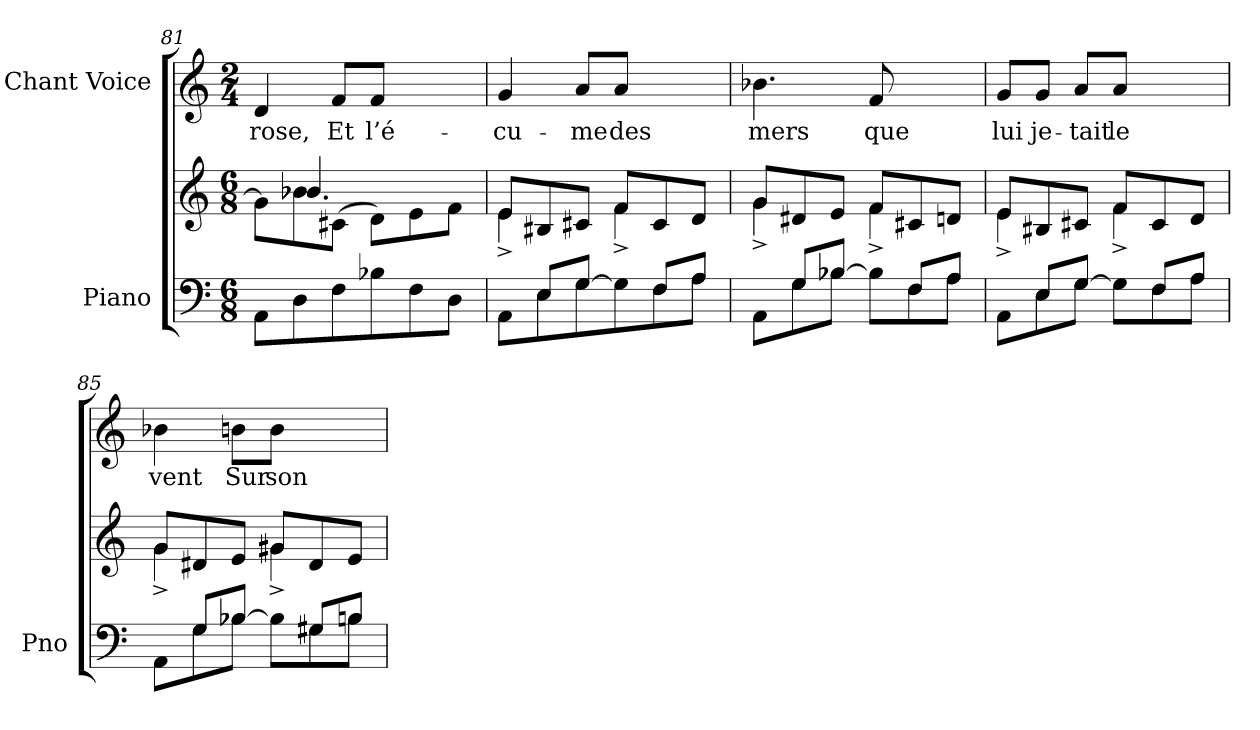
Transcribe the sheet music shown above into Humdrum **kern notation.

**kern	**kern	**kern	**text
*part2	*part2	*part1	*part1
*staff3	*staff2	*staff1	*staff1
*I"Piano	*	*I"Chant Voice	*
*I'Pno	*	*	*
*clefF4	*clefG2	*clefG2	*
*k[]	*k[]	*k[]	*
*M6/8	*M6/8	*M2/4	*
=81	=81	=81	=81
*	*^	*	*
!	!	!	!	!LO:LY:b
8AA\L	8g\L]	8ryy	4d/	-rose,
!	!LO:N:head=solid	!	!	!
8D\	8b-X\	4.b-/	.	.
!	!	!	!	!LO:LY:b
8F\	(>8c#X\J	.	8f/L	Et
!	!	!	!	!LO:LY:b
8B-X\	8d\L)	.	8f/J	l’é-
8F\	8e\	4ryy	4ryy	.
8D\J	8f\J	.	.	.
=82	=82	=82	=82	=82
*^	*	*	*	*
!	!	!	!	!	!LO:LY:b
8AA\L	8ryy	8e/L	4e^\	4g/	-cu-
8E\	8E/L	8B#X/	.	.	.
!	!	!	!	!	!LO:LY:b
[8G\	8G/J	8c#X/J	8ryy	8a/L	-me
!	!	!	!	!	!LO:LY:b
8G\]	8ryy	8f/L	4f^\	8a/J	des
8F\	8F/L	8c#/	.	4ryy	.
8A\J	8A/J	8d/J	8ryy	.	.
!!LO:PB:g=z
=83	=83	=83	=83	=83	=83
!	!	!	!	!	!LO:LY:b
8AA\L	8ryy	8g/L	4g^\	4.b-X\	mers
8G\	8G/L	8d#X/	.	.	.
[8B-X\J	8B-/J	8e/J	8ryy	.	.
!	!	!	!	!	!LO:LY:b
8B-\L]	8ryy	8f/L	4f^\	8f/	que
8F\	8F/L	8c#X/	.	4ryy	.
8A\J	8A/J	8dn/J	8ryy	.	.
=84	=84	=84	=84	=84	=84
!	!	!	!	!	!LO:LY:b
8AA\L	8ryy	8e/L	4e^\	8g/L	lui
!	!	!	!	!	!LO:LY:b
8E\	8E/L	8B#X/	.	8g/J	je-
!	!	!	!	!	!LO:LY:b
[8G\J	8G/J	8c#X/J	8ryy	8a/L	-tait
!	!	!	!	!	!LO:LY:b
8G\L]	8ryy	8f/L	4f^\	8a/J	le
8F\	8F/L	8c#/	.	4ryy	.
8A\J	8A/J	8d/J	8ryy	.	.
=85	=85	=85	=85	=85	=85
!	!	!	!	!	!LO:LY:b
8AA\L	8ryy	8g/L	4g^\	4b-X\	vent
8G\	8G/L	8d#X/	.	.	.
!	!	!	!	!	!LO:LY:b
[8B-X\J	8B-/J	8e/J	8ryy	8bn\L	Sur
!	!	!	!	!	!LO:LY:b
8B-\L]	8ryy	8g#X/L	4g#^\	8b\J	son
8G#X\	8G#/L	8d#/	.	4ryy	.
8Bn\J	8B/J	8e/J	8ryy	.	.
*v	*v	*	*	*	*
*	*v	*v	*	*
=	=	=	=
*-	*-	*-	*-
